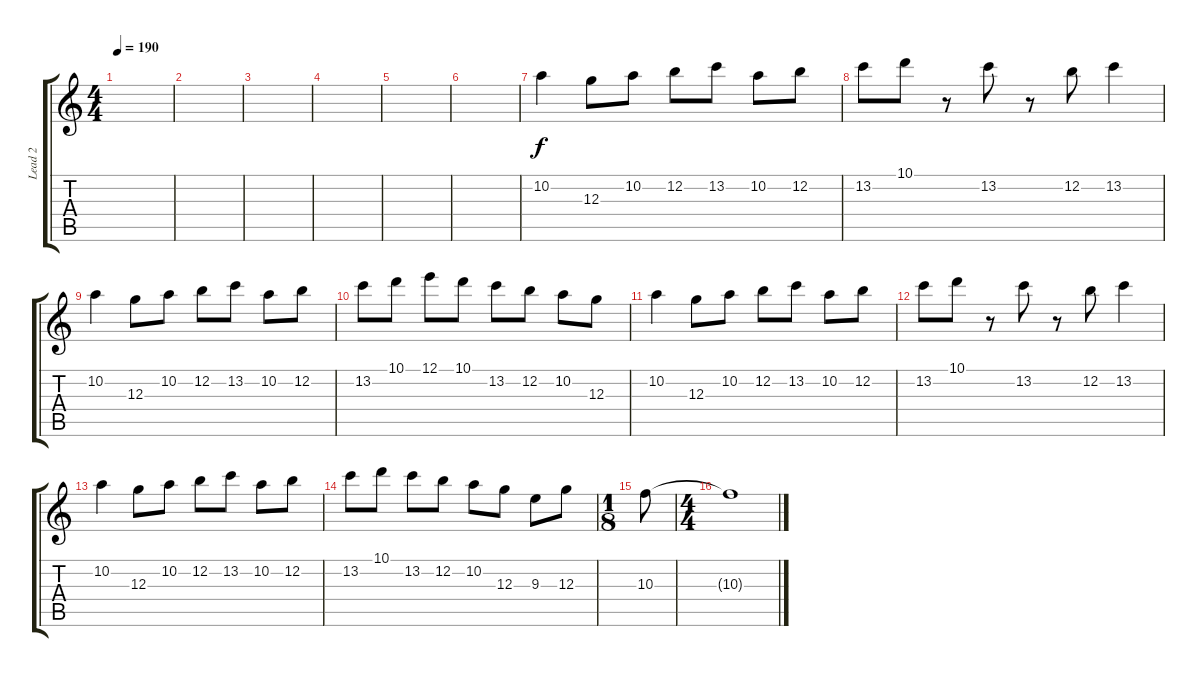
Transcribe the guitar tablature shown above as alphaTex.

\track ("Lead 2" "Lead 2") {instrument overdrivenguitar}
\staff {score tabs}
\tuning (E4 B3 G3 D3 A2 E2) {hide}
\ts (4 4)
\tempo 190
\clef g2
\ks c
|
|
|
|
|
|
10.2.4 12.3.8 10.2.8 12.2.8 13.2.8 10.2.8 12.2.8 |
13.2.8 10.1.8 r.8 13.2.8 r.8 12.2.8 13.2.4 |
10.2.4 12.3.8 10.2.8 12.2.8 13.2.8 10.2.8 12.2.8 |
13.2.8 10.1.8 12.1.8 10.1.8 13.2.8 12.2.8 10.2.8 12.3.8 |
10.2.4 12.3.8 10.2.8 12.2.8 13.2.8 10.2.8 12.2.8 |
13.2.8 10.1.8 r.8 13.2.8 r.8 12.2.8 13.2.4 |
10.2.4 12.3.8 10.2.8 12.2.8 13.2.8 10.2.8 12.2.8 |
13.2.8 10.1.8 13.2.8 12.2.8 10.2.8 12.3.8 9.3.8 12.3.8 |
\ts (1 8)
10.3.8 |
\ts (4 4)
10.3{t}.1
